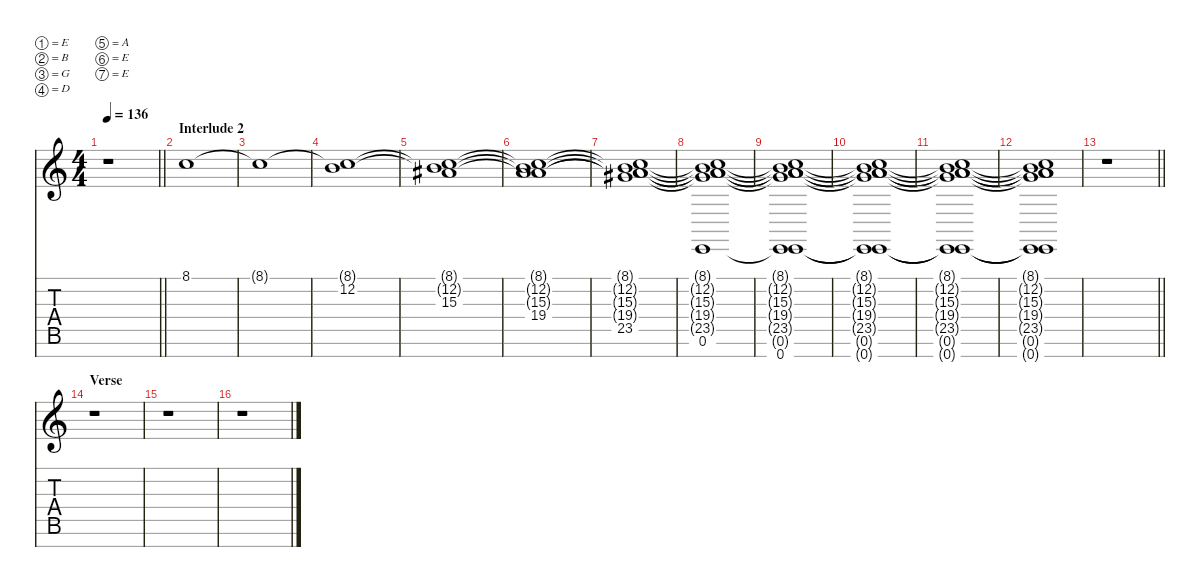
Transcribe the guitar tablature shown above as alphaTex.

\defaultSystemsLayout 4
\hideDynamics
\bracketExtendMode nobrackets
\singleTrackTrackNamePolicy hidden
\multiTrackTrackNamePolicy hidden
\firstSystemTrackNameMode fullname
\firstSystemTrackNameOrientation horizontal
\otherSystemsTrackNameOrientation horizontal
\track ("Keyboards/Others" "vln.") {instrument stringensemble1}
\staff {score tabs}
\tuning (E4 B3 G3 D3 A2 E2 E2)
\ts (4 4)
\tempo 136
\clef g2
\barLineRight lightlight
\ks c
r.1{dy f beam Down} |
\section ("" "Interlude 2")
8.1.1{instrument stringensemble1 beam Down} |
8.1{t}.1{beam Down} |
(8.1{t} 12.2).1{beam Down} |
(8.1{t} 12.2{t} 15.3{acc #}).1{beam Down} |
(8.1{t} 12.2{t} 15.3{t acc #} 19.4).1{beam Down} |
(8.1{t} 12.2{t} 15.3{t acc #} 19.4{t} 23.5{acc #}).1{beam Up} |
(8.1{t} 12.2{t} 15.3{t acc #} 19.4{t} 23.5{t acc #} 0.6).1{beam Up} |
(8.1{t} 12.2{t} 15.3{t acc #} 19.4{t} 23.5{t acc #} 0.6{t} 0.7).1{beam Up} |
(8.1{t} 12.2{t} 15.3{t acc #} 19.4{t} 23.5{t acc #} 0.6{t} 0.7{t}).1{beam Up} |
(8.1{t} 12.2{t} 15.3{t acc #} 19.4{t} 23.5{t acc #} 0.6{t} 0.7{t}).1{beam Up} |
(8.1{t} 12.2{t} 15.3{t acc #} 19.4{t} 23.5{t acc #} 0.6{t} 0.7{t}).1{beam Up} |
\barLineRight lightlight
r.1{beam Down} |
\section ("" "Verse")
r.1{beam Down} |
r.1{beam Down} |
r.1{beam Down}
